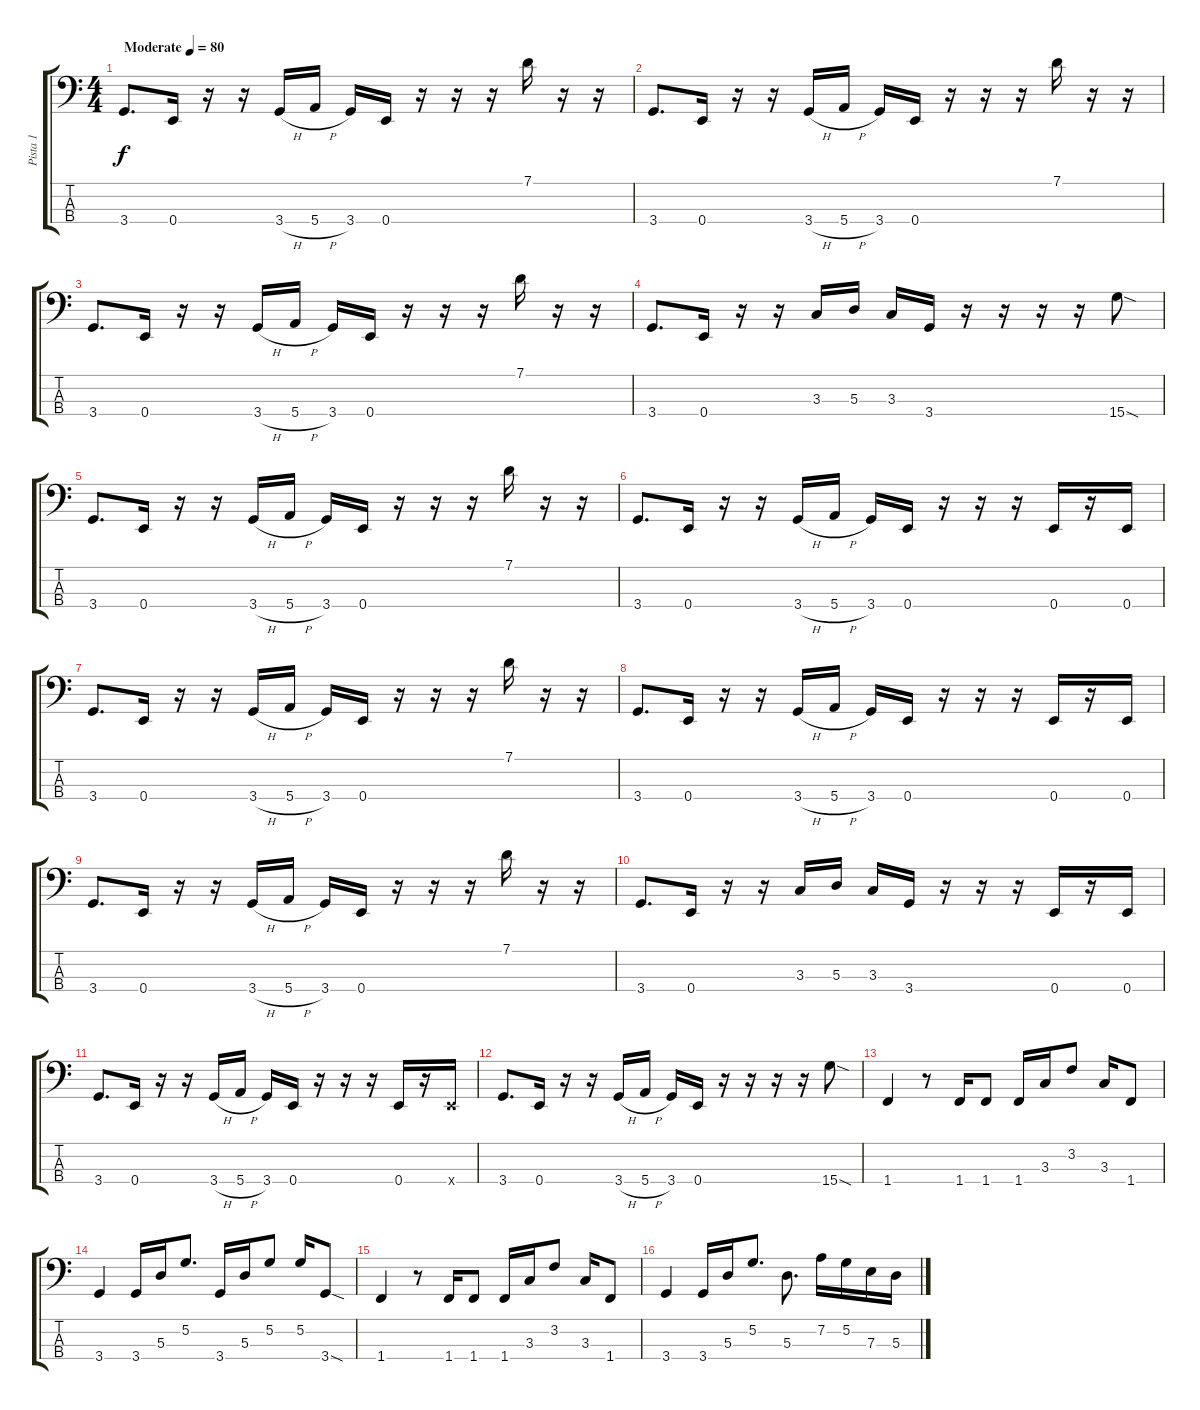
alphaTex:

\track ("Pista 1" "Pista 1") {instrument electricbassfinger}
\staff {score tabs}
\tuning (G2 D2 A1 E1) {hide}
\ts (4 4)
\tempo (80 "Moderate")
\clef f4
\ks c
3.4.8{d dy f instrument electricbassfinger} 0.4.16 r.16 r.16 3.4{h}.16 5.4{h}.16 3.4.16 0.4.16 r.16 r.16 r.16 7.1.16 r.16 r.16 |
3.4.8{d} 0.4.16 r.16 r.16 3.4{h}.16 5.4{h}.16 3.4.16 0.4.16 r.16 r.16 r.16 7.1.16 r.16 r.16 |
3.4.8{d} 0.4.16 r.16 r.16 3.4{h}.16 5.4{h}.16 3.4.16 0.4.16 r.16 r.16 r.16 7.1.16 r.16 r.16 |
3.4.8{d} 0.4.16 r.16 r.16 3.3.16 5.3.16 3.3.16 3.4.16 r.16 r.16 r.16 r.16 15.4{sod}.8 |
3.4.8{d} 0.4.16 r.16 r.16 3.4{h}.16 5.4{h}.16 3.4.16 0.4.16 r.16 r.16 r.16 7.1.16 r.16 r.16 |
3.4.8{d} 0.4.16 r.16 r.16 3.4{h}.16 5.4{h}.16 3.4.16 0.4.16 r.16 r.16 r.16 0.4.16 r.16 0.4.16 |
3.4.8{d} 0.4.16 r.16 r.16 3.4{h}.16 5.4{h}.16 3.4.16 0.4.16 r.16 r.16 r.16 7.1.16 r.16 r.16 |
3.4.8{d} 0.4.16 r.16 r.16 3.4{h}.16 5.4{h}.16 3.4.16 0.4.16 r.16 r.16 r.16 0.4.16 r.16 0.4.16 |
3.4.8{d} 0.4.16 r.16 r.16 3.4{h}.16 5.4{h}.16 3.4.16 0.4.16 r.16 r.16 r.16 7.1.16 r.16 r.16 |
3.4.8{d} 0.4.16 r.16 r.16 3.3.16 5.3.16 3.3.16 3.4.16 r.16 r.16 r.16 0.4.16 r.16 0.4.16 |
3.4.8{d} 0.4.16 r.16 r.16 3.4{h}.16 5.4{h}.16 3.4.16 0.4.16 r.16 r.16 r.16 0.4.16 r.16 0.4{x}.16 |
3.4.8{d} 0.4.16 r.16 r.16 3.4{h}.16 5.4{h}.16 3.4.16 0.4.16 r.16 r.16 r.16 r.16 15.4{sod}.8 |
1.4.4 r.8 1.4.16 1.4.8 1.4.16 3.3.16 3.2.8 3.3.16 1.4.8 |
3.4.4 3.4.16 5.3.16 5.2.8{d} 3.4.16 5.3.16 5.2.8 5.2.16 3.4{sod}.8 |
1.4.4 r.8 1.4.16 1.4.8 1.4.16 3.3.16 3.2.8 3.3.16 1.4.8 |
3.4.4 3.4.16 5.3.16 5.2.8{d} 5.3.8{d} 7.2.16 5.2.16 7.3.16 5.3.16
